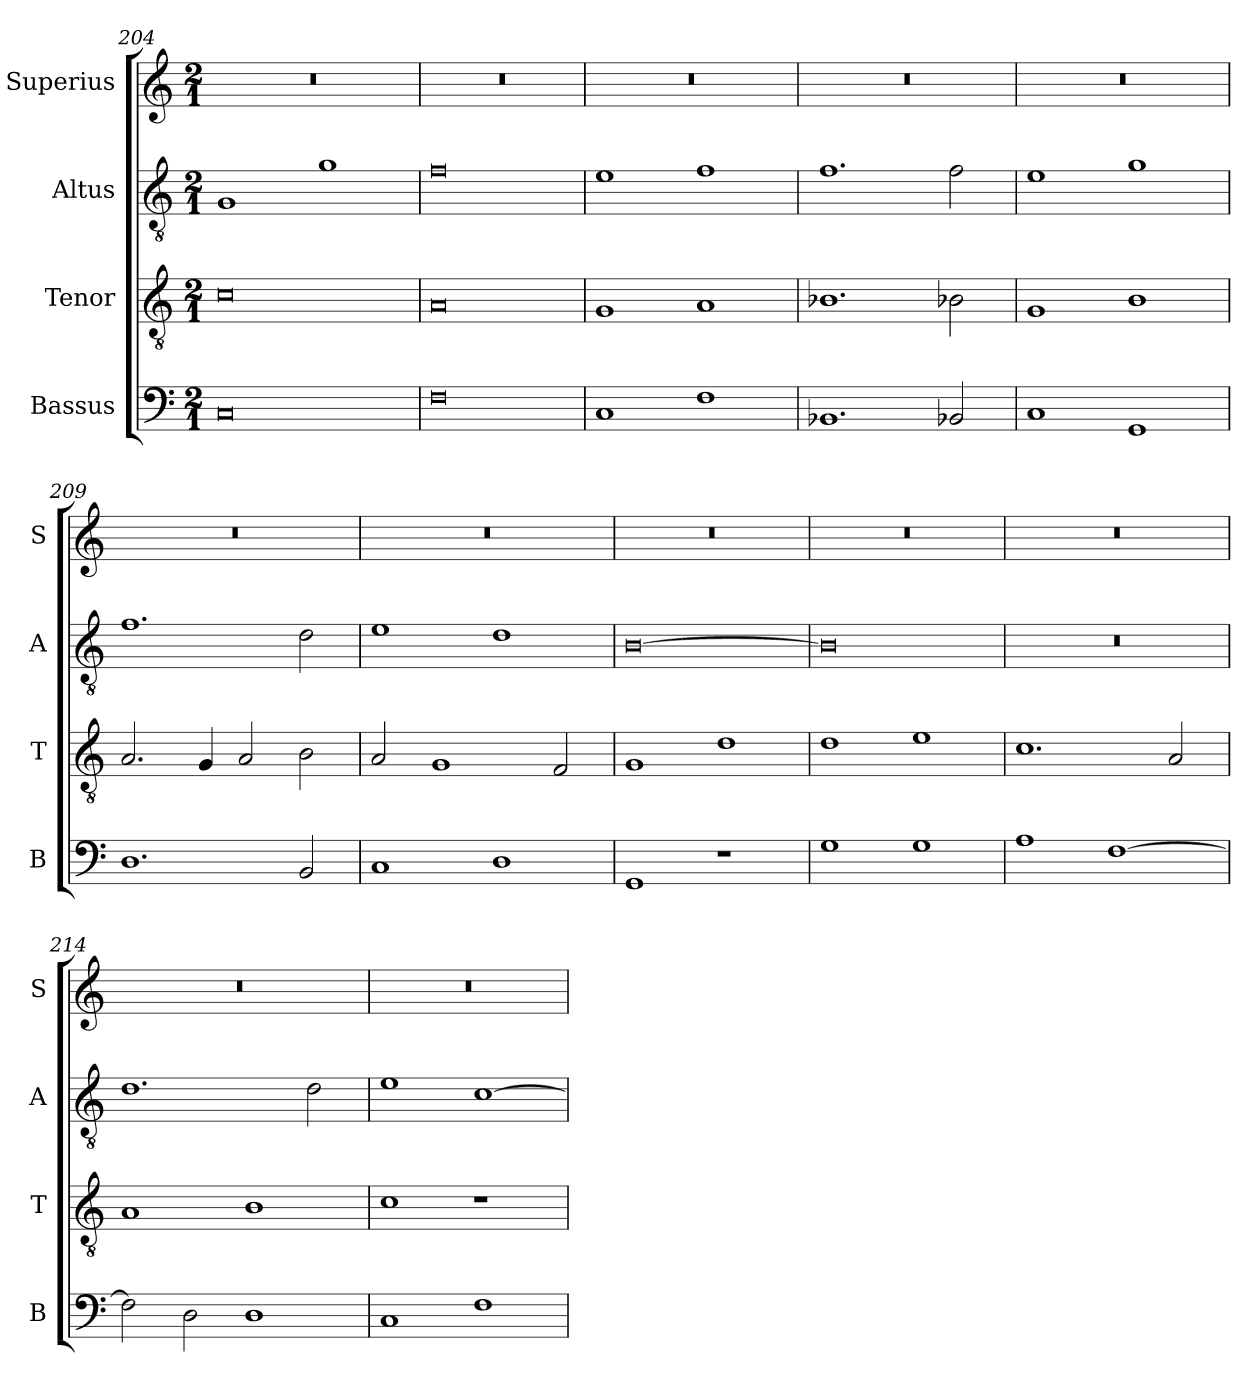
**kern	**kern	**kern	**kern
*part4	*part3	*part2	*part1
*staff4	*staff3	*staff2	*staff1
*I"Bassus	*I"Tenor	*I"Altus	*I"Superius
*I'B	*I'T	*I'A	*I'S
*clefF4	*clefGv2	*clefGv2	*clefG2
*k[]	*k[]	*k[]	*k[]
*C:	*C:	*C:	*C:
*M2/1	*M2/1	*M2/1	*M2/1
=204	=204	=204	=204
0C	0c	1G	0r
.	.	1g	.
=205	=205	=205	=205
0F	0A	0f	0r
=206	=206	=206	=206
1C	1G	1e	0r
1F	1A	1f	.
=207	=207	=207	=207
1.BB-X	1.B-X	1.f	0r
2BB-X	2B-X	2f	.
=208	=208	=208	=208
1C	1G	1e	0r
1GG	1B	1g	.
=209	=209	=209	=209
1.D	2.A	1.f	0r
.	4G	.	.
.	2A	.	.
2BB	2B	2d	.
=210	=210	=210	=210
1C	2A	1e	0r
.	1G	.	.
1D	.	1d	.
.	2F	.	.
=211	=211	=211	=211
1GG	1G	[0B	0r
1r	1d	.	.
=212	=212	=212	=212
1G	1d	0B]	0r
1G	1e	.	.
=213	=213	=213	=213
1A	1.c	0r	0r
[1F	.	.	.
.	2A	.	.
=214	=214	=214	=214
2F]	1A	1.d	0r
2D	.	.	.
1D	1B	.	.
.	.	2d	.
=215	=215	=215	=215
1C	1c	1e	0r
1F	1r	[1c	.
=	=	=	=
*-	*-	*-	*-
